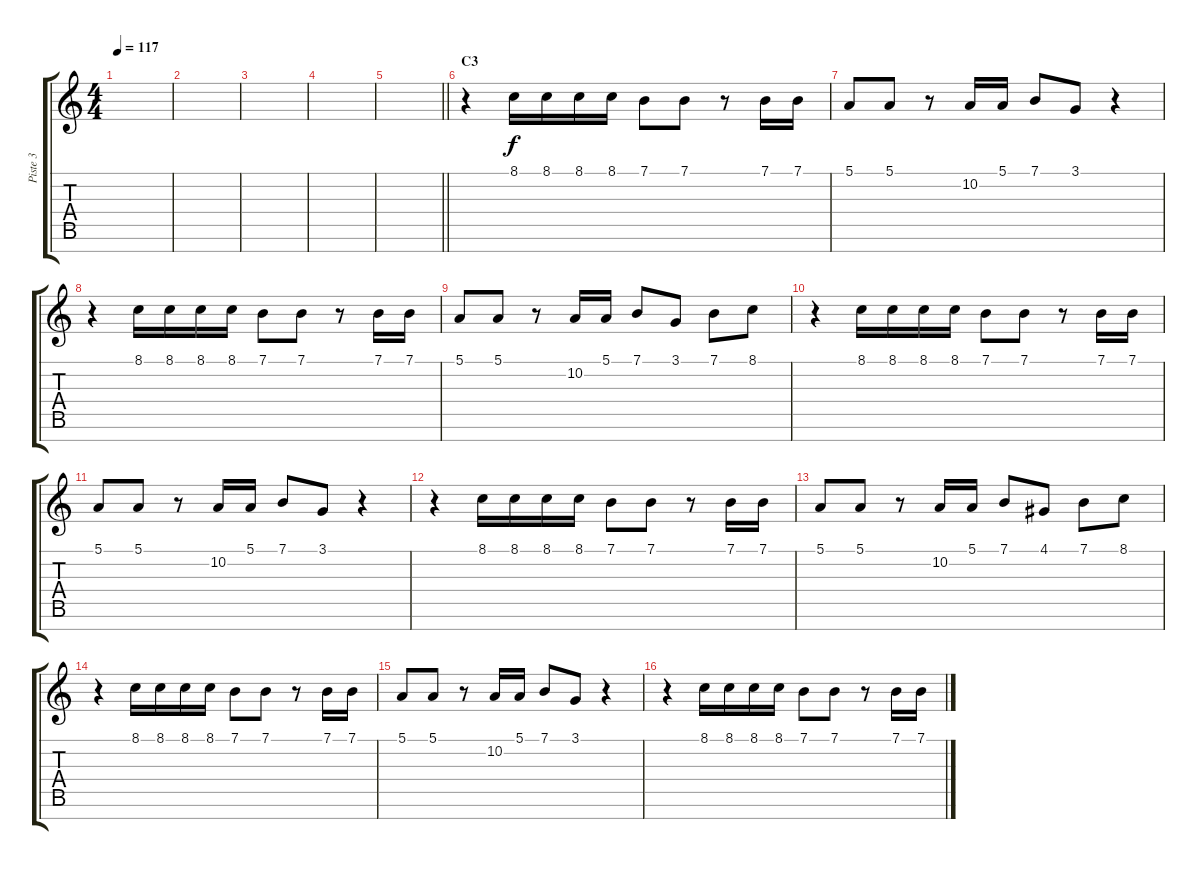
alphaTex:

\track ("Piste 3" "Piste 3") {instrument acousticgrandpiano}
\staff {score tabs}
\tuning (E4 B3 G3 D3 A2 E2 B1) {hide}
\ts (4 4)
\tempo 117
\clef g2
\ks c
|
|
|
|
\barLineRight lightlight
|
\section ("" "C3")
r.4 8.1.16 8.1.16 8.1.16 8.1.16 7.1.8 7.1.8 r.8 7.1.16 7.1.16 |
5.1.8 5.1.8 r.8 10.2.16 5.1.16 7.1.8 3.1.8 r.4 |
r.4 8.1.16 8.1.16 8.1.16 8.1.16 7.1.8 7.1.8 r.8 7.1.16 7.1.16 |
5.1.8 5.1.8 r.8 10.2.16 5.1.16 7.1.8 3.1.8 7.1.8 8.1.8 |
r.4 8.1.16 8.1.16 8.1.16 8.1.16 7.1.8 7.1.8 r.8 7.1.16 7.1.16 |
5.1.8 5.1.8 r.8 10.2.16 5.1.16 7.1.8 3.1.8 r.4 |
r.4 8.1.16 8.1.16 8.1.16 8.1.16 7.1.8 7.1.8 r.8 7.1.16 7.1.16 |
5.1.8 5.1.8 r.8 10.2.16 5.1.16 7.1.8 4.1.8 7.1.8 8.1.8 |
r.4 8.1.16 8.1.16 8.1.16 8.1.16 7.1.8 7.1.8 r.8 7.1.16 7.1.16 |
5.1.8 5.1.8 r.8 10.2.16 5.1.16 7.1.8 3.1.8 r.4 |
r.4 8.1.16 8.1.16 8.1.16 8.1.16 7.1.8 7.1.8 r.8 7.1.16 7.1.16
